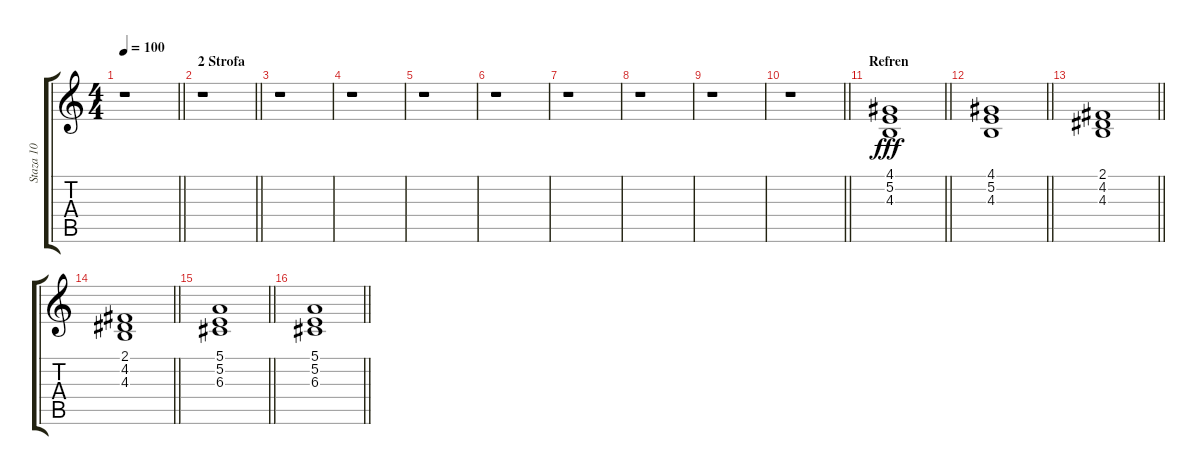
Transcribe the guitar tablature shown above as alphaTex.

\track ("Staza 10" "Staza 10") {instrument choiraahs}
\staff {score tabs}
\tuning (E4 B3 G3 D3 A2 E2) {hide}
\ts (4 4)
\tempo 100
\clef g2
\barLineRight lightlight
\ks c
r.1{dy fff} |
\section ("" "2 Strofa")
\barLineRight lightlight
r.1 |
r.1 |
r.1 |
r.1 |
r.1 |
r.1 |
r.1 |
r.1 |
\barLineRight lightlight
r.1 |
\section ("" "Refren")
\barLineRight lightlight
(4.1 5.2 4.3).1 |
\barLineRight lightlight
(4.1 5.2 4.3).1 |
\barLineRight lightlight
(2.1 4.2 4.3).1 |
\barLineRight lightlight
(2.1 4.2 4.3).1 |
\barLineRight lightlight
(5.1 5.2 6.3).1 |
\barLineRight lightlight
(5.1 5.2 6.3).1
